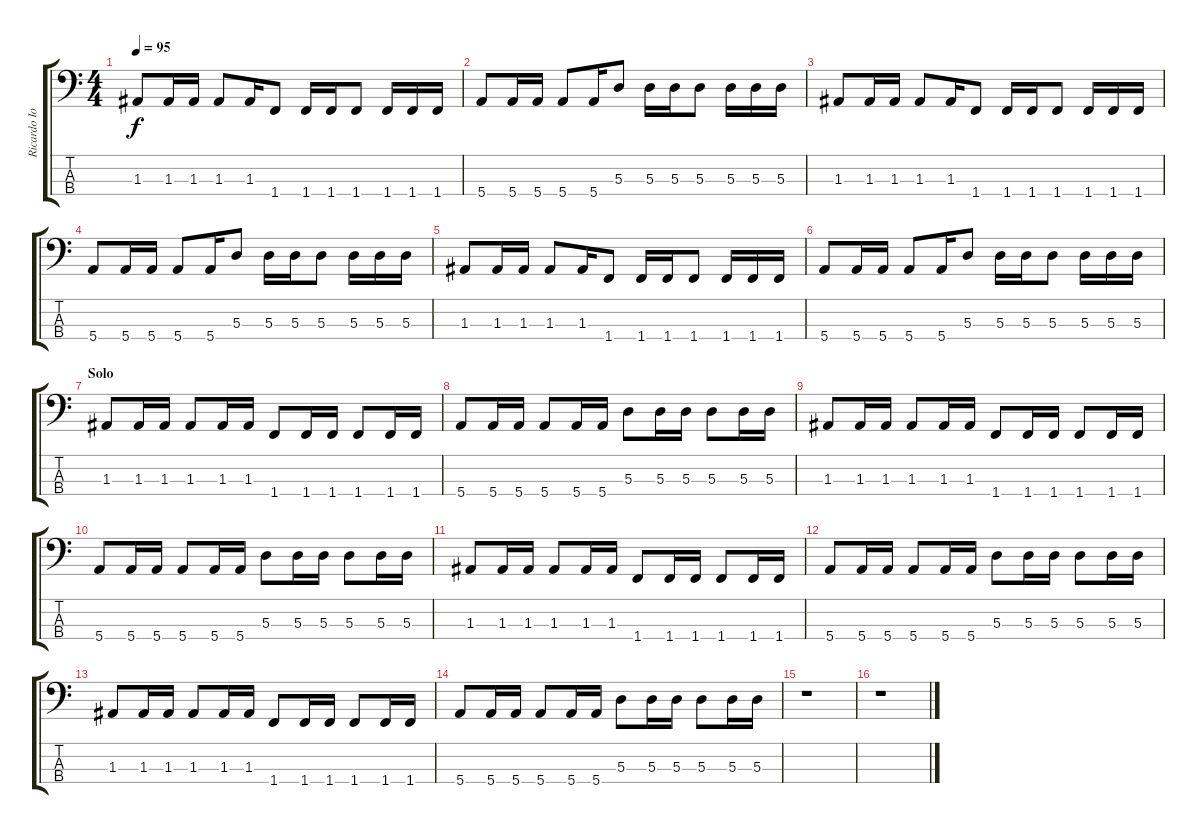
\track ("Ricardo Iorio (bajo)" "Ricardo Io") {instrument electricbasspick}
\staff {score tabs}
\tuning (G2 D2 A1 E1) {hide}
\ts (4 4)
\tempo 95
\clef f4
\ks c
1.3.8{dy f} 1.3.16 1.3.16 1.3.8 1.3.16 1.4.8 1.4.16 1.4.16 1.4.8 1.4.16 1.4.16 1.4.16 |
5.4.8 5.4.16 5.4.16 5.4.8 5.4.16 5.3.8 5.3.16 5.3.16 5.3.8 5.3.16 5.3.16 5.3.16 |
1.3.8 1.3.16 1.3.16 1.3.8 1.3.16 1.4.8 1.4.16 1.4.16 1.4.8 1.4.16 1.4.16 1.4.16 |
5.4.8 5.4.16 5.4.16 5.4.8 5.4.16 5.3.8 5.3.16 5.3.16 5.3.8 5.3.16 5.3.16 5.3.16 |
1.3.8 1.3.16 1.3.16 1.3.8 1.3.16 1.4.8 1.4.16 1.4.16 1.4.8 1.4.16 1.4.16 1.4.16 |
5.4.8 5.4.16 5.4.16 5.4.8 5.4.16 5.3.8 5.3.16 5.3.16 5.3.8 5.3.16 5.3.16 5.3.16 |
\section ("" "Solo")
1.3.8 1.3.16 1.3.16 1.3.8 1.3.16 1.3.16 1.4.8 1.4.16 1.4.16 1.4.8 1.4.16 1.4.16 |
5.4.8 5.4.16 5.4.16 5.4.8 5.4.16 5.4.16 5.3.8 5.3.16 5.3.16 5.3.8 5.3.16 5.3.16 |
1.3.8 1.3.16 1.3.16 1.3.8 1.3.16 1.3.16 1.4.8 1.4.16 1.4.16 1.4.8 1.4.16 1.4.16 |
5.4.8 5.4.16 5.4.16 5.4.8 5.4.16 5.4.16 5.3.8 5.3.16 5.3.16 5.3.8 5.3.16 5.3.16 |
1.3.8 1.3.16 1.3.16 1.3.8 1.3.16 1.3.16 1.4.8 1.4.16 1.4.16 1.4.8 1.4.16 1.4.16 |
5.4.8 5.4.16 5.4.16 5.4.8 5.4.16 5.4.16 5.3.8 5.3.16 5.3.16 5.3.8 5.3.16 5.3.16 |
1.3.8 1.3.16 1.3.16 1.3.8 1.3.16 1.3.16 1.4.8 1.4.16 1.4.16 1.4.8 1.4.16 1.4.16 |
5.4.8 5.4.16 5.4.16 5.4.8 5.4.16 5.4.16 5.3.8 5.3.16 5.3.16 5.3.8 5.3.16 5.3.16 |
r.1 |
r.1
